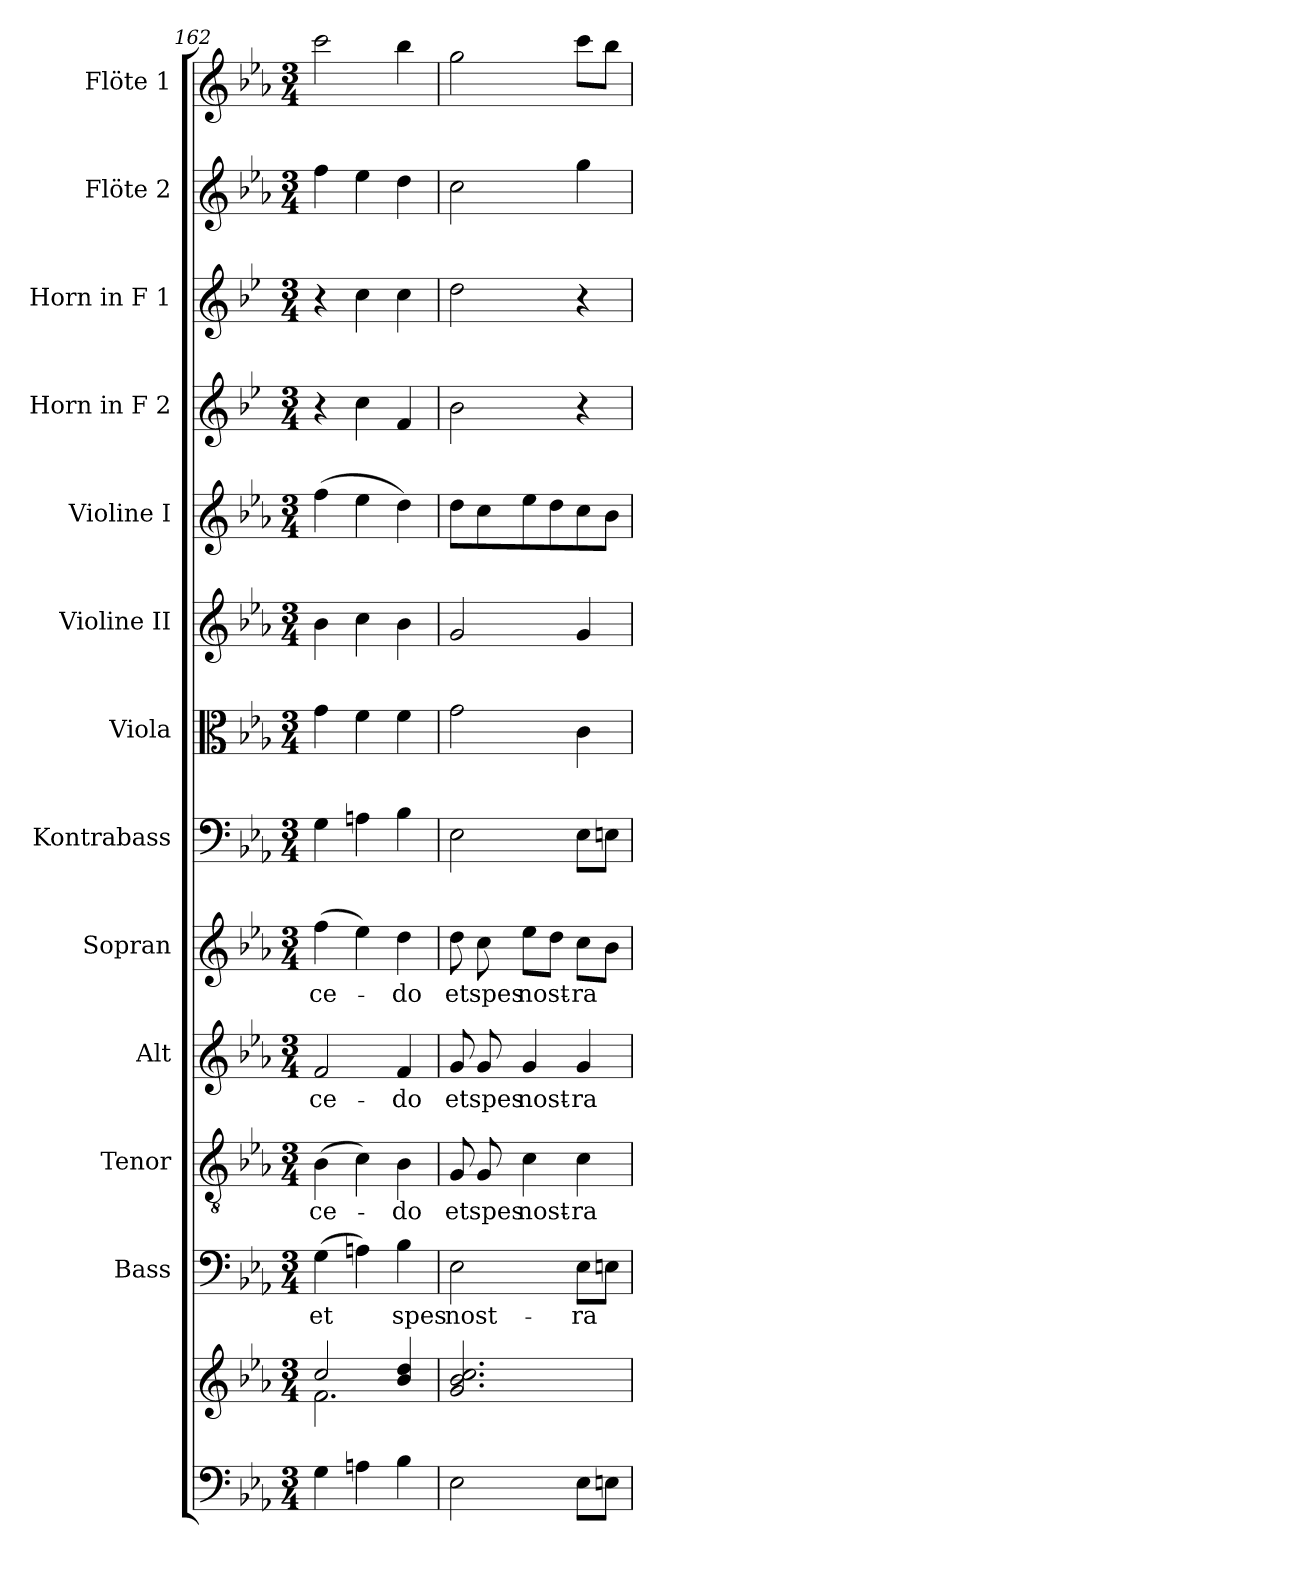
**kern	**kern	**kern	**text	**kern	**text	**kern	**text	**kern	**text	**kern	**kern	**kern	**kern	**kern	**kern	**kern	**kern
*part13	*part13	*part12	*part12	*part11	*part11	*part10	*part10	*part9	*part9	*part8	*part7	*part6	*part5	*part4	*part3	*part2	*part1
*staff14	*staff13	*staff12	*staff12	*staff11	*staff11	*staff10	*staff10	*staff9	*staff9	*staff8	*staff7	*staff6	*staff5	*staff4	*staff3	*staff2	*staff1
*	*	*I"Bass	*	*I"Tenor	*	*I"Alt	*	*I"Sopran	*	*I"Kontrabass	*I"Viola	*I"Violine II	*I"Violine I	*I"Horn in F 2	*I"Horn in F 1	*I"Flöte 2	*I"Flöte 1
*	*	*I'B.	*	*I'T.	*	*I'A.	*	*I'S.	*	*I'Kb.	*I'Vla.	*I'Vl. II	*I'Vl. I	*I'Hrn. F 2	*I'Hrn. F 1	*I'Fl. 2	*I'Fl. 1
*clefF4	*clefG2	*clefF4	*	*clefGv2	*	*clefG2	*	*clefG2	*	*clefF4	*clefC3	*clefG2	*clefG2	*clefG2	*clefG2	*clefG2	*clefG2
*	*	*	*	*	*	*	*	*	*	*ITrd7c12	*	*	*	*ITrd4c7	*ITrd4c7	*	*
*k[b-e-a-]	*k[b-e-a-]	*k[b-e-a-]	*	*k[b-e-a-]	*	*k[b-e-a-]	*	*k[b-e-a-]	*	*k[b-e-a-]	*k[b-e-a-]	*k[b-e-a-]	*k[b-e-a-]	*k[b-e-a-]	*k[b-e-a-]	*k[b-e-a-]	*k[b-e-a-]
*E-:	*E-:	*E-:	*	*E-:	*	*E-:	*	*E-:	*	*E-:	*E-:	*E-:	*E-:	*E-:	*E-:	*E-:	*E-:
*M3/4	*M3/4	*M3/4	*	*M3/4	*	*M3/4	*	*M3/4	*	*M3/4	*M3/4	*M3/4	*M3/4	*M3/4	*M3/4	*M3/4	*M3/4
=162	=162	=162	=162	=162	=162	=162	=162	=162	=162	=162	=162	=162	=162	=162	=162	=162	=162
*	*^	*	*	*	*	*	*	*	*	*	*	*	*	*	*	*	*
!	!	!	!	!LO:LY:b	!	!LO:LY:b	!	!LO:LY:b	!	!LO:LY:b	!	!	!	!	!	!	!	!
4G\	2cc/	2.f\	(>4G\	et	(>4B-\	-ce-	2f/	-ce-	(>4ff\	-ce-	4GG\	4g\	4b-\	(>4ff\	4r	4r	4ff\	2ccc\
4An\	.	.	4An\)	.	4c\)	.	.	.	4ee-\)	.	4AAn\	4f\	4cc\	4ee-\	4f\	4f\	4ee-\	.
!	!	!	!	!LO:LY:b	!	!LO:LY:b	!	!LO:LY:b	!	!LO:LY:b	!	!	!	!	!	!	!	!
4B-\	4b-/ 4dd/	.	4B-\	spes	4B-\	-do	4f/	-do	4dd\	-do	4BB-\	4f\	4b-\	4dd\)	4B-/	4f\	4dd\	4bb-\
*	*v	*v	*	*	*	*	*	*	*	*	*	*	*	*	*	*	*	*
=163	=163	=163	=163	=163	=163	=163	=163	=163	=163	=163	=163	=163	=163	=163	=163	=163	=163
!	!	!	!LO:LY:b	!	!LO:LY:b	!	!LO:LY:b	!	!LO:LY:b	!	!	!	!	!	!	!	!
2E-\	2.g/ 2.b-/ 2.cc/	2E-\	nost-	8G/	et	8g/	et	8dd\	et	2EE-\	2g\	2g/	8dd\L	2e-\	2g\	2cc\	2gg\
!	!	!	!	!	!LO:LY:b	!	!LO:LY:b	!	!LO:LY:b	!	!	!	!	!	!	!	!
.	.	.	.	8G/	spes	8g/	spes	8cc\	spes	.	.	.	8cc\	.	.	.	.
!	!	!	!	!	!LO:LY:b	!	!LO:LY:b	!	!LO:LY:b	!	!	!	!	!	!	!	!
.	.	.	.	4c\	nost-	4g/	nost-	8ee-\L	nost-	.	.	.	8ee-\	.	.	.	.
.	.	.	.	.	.	.	.	8dd\J	.	.	.	.	8dd\	.	.	.	.
!	!	!	!LO:LY:b	!	!LO:LY:b	!	!LO:LY:b	!	!LO:LY:b	!	!	!	!	!	!	!	!
8E-\L	.	8E-\L	-ra	4c\	-ra	4g/	-ra	8cc\L	-ra	8EE-\L	4c\	4g/	8cc\	4r	4r	4gg\	8ccc\L
8En\J	.	8En\J	.	.	.	.	.	8b-\J	.	8EEn\J	.	.	8b-\J	.	.	.	8bb-\J
=	=	=	=	=	=	=	=	=	=	=	=	=	=	=	=	=	=
*-	*-	*-	*-	*-	*-	*-	*-	*-	*-	*-	*-	*-	*-	*-	*-	*-	*-
